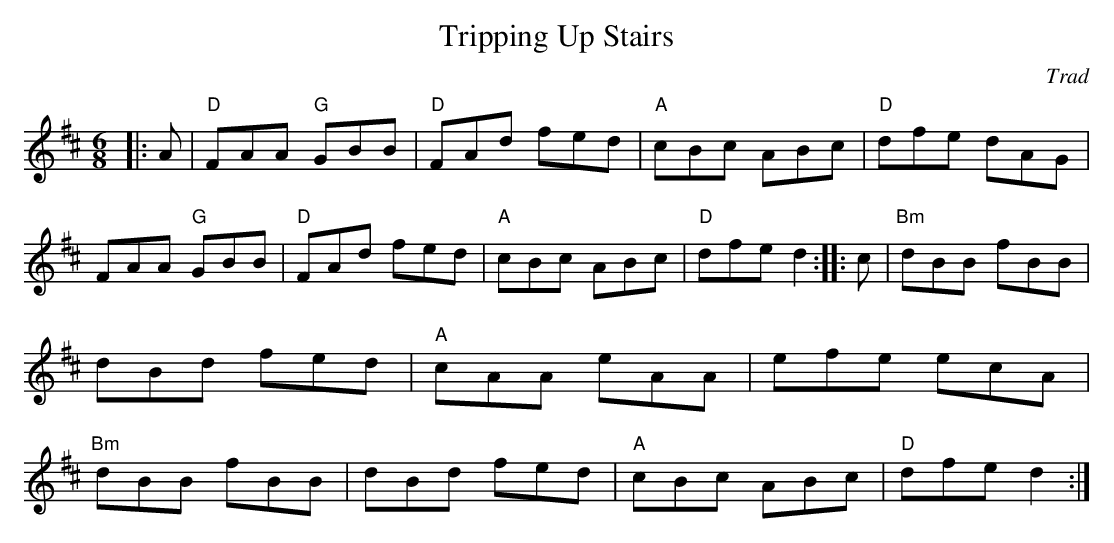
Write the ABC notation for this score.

X:1
T:Tripping Up Stairs
C:Trad
M:6/8
L:1/8
E:12
K:D
|:A|"D"FAA "G"GBB|"D"FAd fed|"A"cBc ABc|"D"dfe dAG|\
FAA "G"GBB|"D"FAd fed|"A"cBc ABc|"D"dfe d2::\
c|"Bm"dBB fBB|dBd fed|"A"cAA eAA|efe ecA|\
"Bm"dBB fBB|dBd fed|"A"cBc ABc|"D"dfe d2:|**
